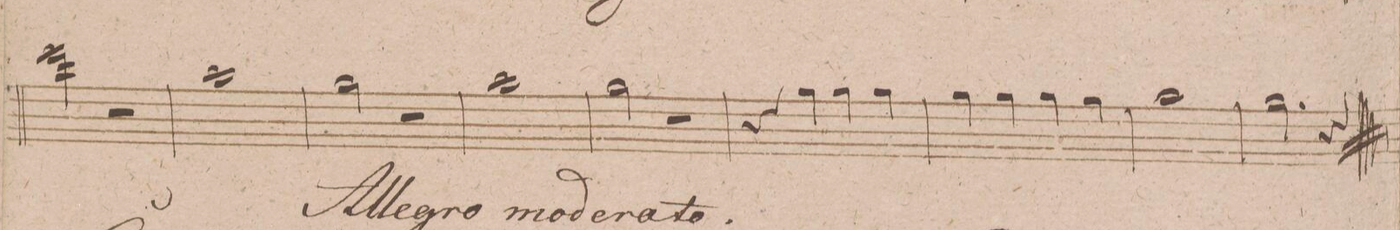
**kern	**dynam
*I"Flauto 2do	*
*clefG2	*
*k[f#c#g#d#]	*
*met(c)	*
*M4/4	*
2eee\	.
2r	.
=303	=303
1aa\	.
=304	=304
2gg#\	.
2r	.
=305	=305
1aa\	.
=306	=306
2gg#\	.
2r	.
=307	=307
4r	.
4gg#\	.
4gg#\	.
4gg#\	.
=308	=308
4gg#\	.
4gg#\	.
4gg#\	.
4gg#\	.
=309	=309
1gg#\	.
=310	=310
2.gg#\	.
4r	.
==	==
*-	*-
